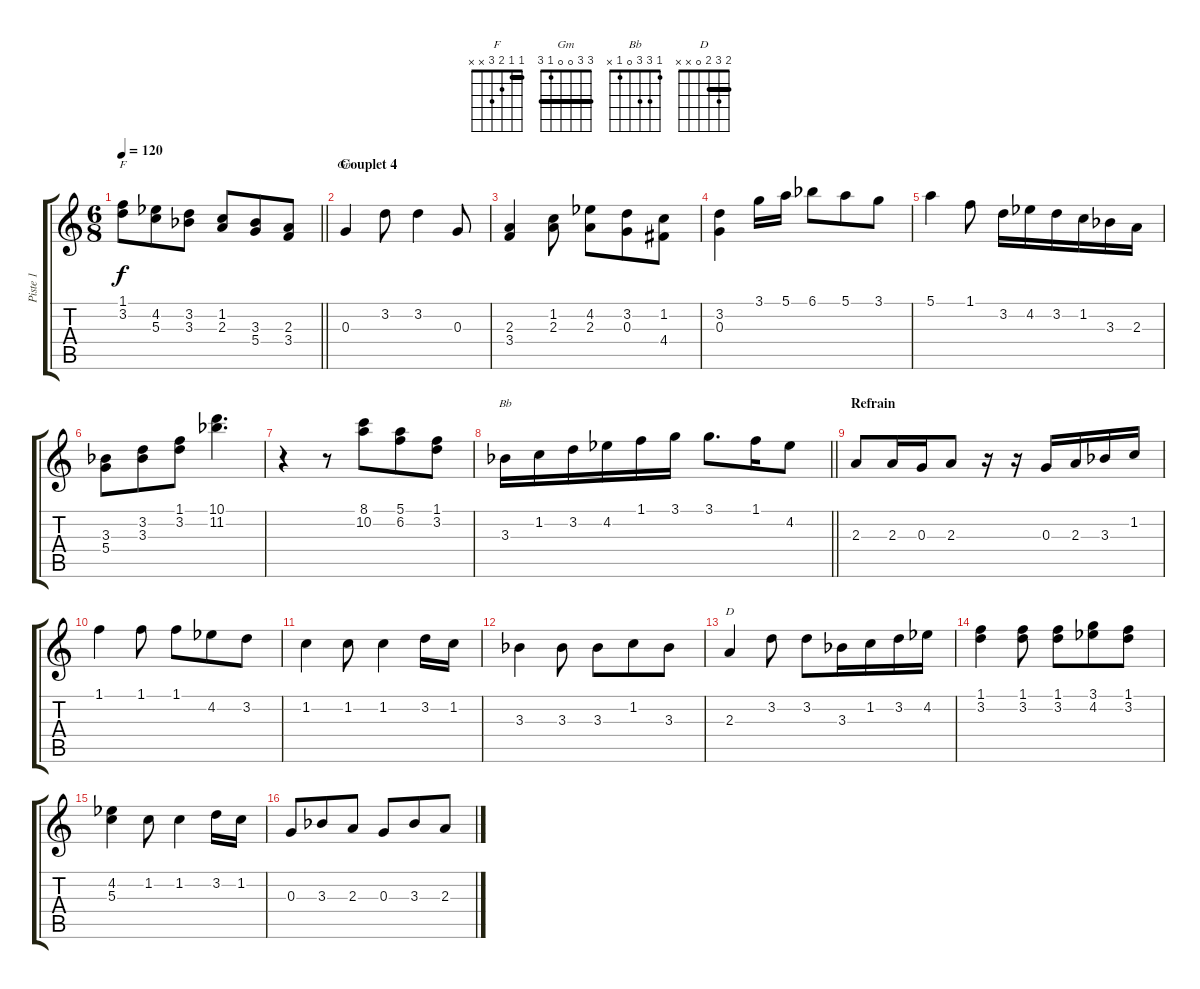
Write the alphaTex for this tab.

\track ("Piste 1" "Piste 1") {instrument acousticguitarsteel}
\staff {score tabs}
\tuning (E4 B3 G3 D3 A2 E2) {hide}
\chord ("F" 1 1 2 3 x x) {barre 1}
\chord ("Gm" 3 3 0 0 1 3) {barre 3}
\chord ("Bb" 1 3 3 0 1 x)
\chord ("D" 2 3 2 0 x x) {barre 2}
\ts (6 8)
\tempo 120
\clef g2
\barLineRight lightlight
\ks c
(1.1 3.2).8{ch "F" dy f} (4.2{acc b} 5.3).8 (3.2 3.3{acc b}).8 (1.2 2.3).8 (3.3{acc b} 5.4).8 (2.3 3.4).8 |
\section ("" "Couplet 4")
0.3.4{ch "Gm"} 3.2.8 3.2.4 0.3.8 |
(2.3 3.4).4 (1.2 2.3).8 (4.2{acc b} 2.3).8 (3.2 0.3).8 (1.2 4.4).8 |
(3.2 0.3).4 3.1.16 5.1.16 6.1{acc b}.8 5.1.8 3.1.8 |
5.1.4 1.1.8 3.2.16 4.2{acc b}.16 3.2.16 1.2.16 3.3{acc b}.16 2.3.16 |
(3.3{acc b} 5.4).8 (3.2 3.3{acc b}).8 (1.1 3.2).8 (10.1 11.2{acc b}).4{d} |
r.4 r.8 (8.1 10.2).8 (5.1 6.2).8 (1.1 3.2).8 |
\barLineRight lightlight
3.3{acc b}.16{ch "Bb"} 1.2.16 3.2.16 4.2{acc b}.16 1.1.16 3.1.16 3.1.8{d} 1.1.16 4.2{acc b}.8 |
\section ("" "Refrain")
2.3.8 2.3.16 0.3.16 2.3.8 r.16 r.16 0.3.16 2.3.16 3.3{acc b}.16 1.2.16 |
1.1.4 1.1.8 1.1.8 4.2{acc b}.8 3.2.8 |
1.2.4 1.2.8 1.2.4 3.2.16 1.2.16 |
3.3{acc b}.4 3.3{acc b}.8 3.3{acc b}.8 1.2.8 3.3{acc b}.8 |
2.3.4{ch "D"} 3.2.8 3.2.8 3.3{acc b}.16 1.2.16 3.2.16 4.2{acc b}.16 |
(1.1 3.2).4 (1.1 3.2).8 (1.1 3.2).8 (3.1 4.2{acc b}).8 (1.1 3.2).8 |
(4.2{acc b} 5.3).4 1.2.8 1.2.4 3.2.16 1.2.16 |
0.3.8 3.3{acc b}.8 2.3.8 0.3.8 3.3{acc b}.8 2.3.8
